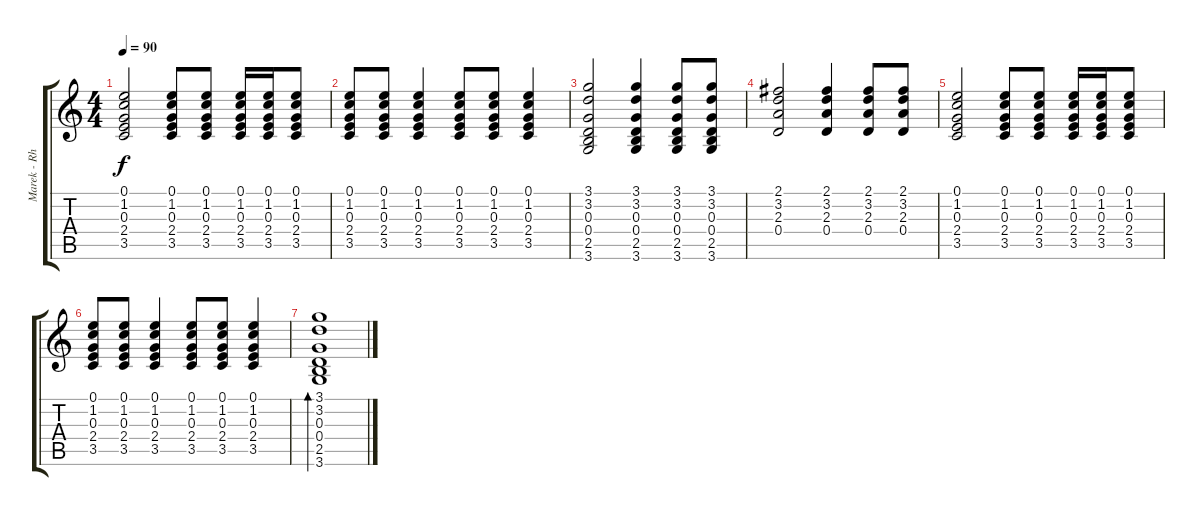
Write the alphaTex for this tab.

\track ("Marek - Rhythm Guitar 1" "Marek - Rh") {instrument acousticguitarsteel}
\staff {score tabs}
\tuning (E4 B3 G3 D3 A2 E2) {hide}
\ts (4 4)
\tempo 90
\clef g2
\ks c
(0.1 1.2 0.3 2.4 3.5).2{dy f} (0.1 1.2 0.3 2.4 3.5).8 (0.1 1.2 0.3 2.4 3.5).8 (0.1 1.2 0.3 2.4 3.5).16 (0.1 1.2 0.3 2.4 3.5).16 (0.1 1.2 0.3 2.4 3.5).8 |
(0.1 1.2 0.3 2.4 3.5).8 (0.1 1.2 0.3 2.4 3.5).8 (0.1 1.2 0.3 2.4 3.5).4 (0.1 1.2 0.3 2.4 3.5).8 (0.1 1.2 0.3 2.4 3.5).8 (0.1 1.2 0.3 2.4 3.5).4 |
(3.1 3.2 0.3 0.4 2.5 3.6).2 (3.1 3.2 0.3 0.4 2.5 3.6).4 (3.1 3.2 0.3 0.4 2.5 3.6).8 (3.1 3.2 0.3 0.4 2.5 3.6).8 |
(2.1 3.2 2.3 0.4).2 (2.1 3.2 2.3 0.4).4 (2.1 3.2 2.3 0.4).8 (2.1 3.2 2.3 0.4).8 |
(0.1 1.2 0.3 2.4 3.5).2 (0.1 1.2 0.3 2.4 3.5).8 (0.1 1.2 0.3 2.4 3.5).8 (0.1 1.2 0.3 2.4 3.5).16 (0.1 1.2 0.3 2.4 3.5).16 (0.1 1.2 0.3 2.4 3.5).8 |
(0.1 1.2 0.3 2.4 3.5).8 (0.1 1.2 0.3 2.4 3.5).8 (0.1 1.2 0.3 2.4 3.5).4 (0.1 1.2 0.3 2.4 3.5).8 (0.1 1.2 0.3 2.4 3.5).8 (0.1 1.2 0.3 2.4 3.5).4 |
(3.1 3.2 0.3 0.4 2.5 3.6).1{bd 240}
